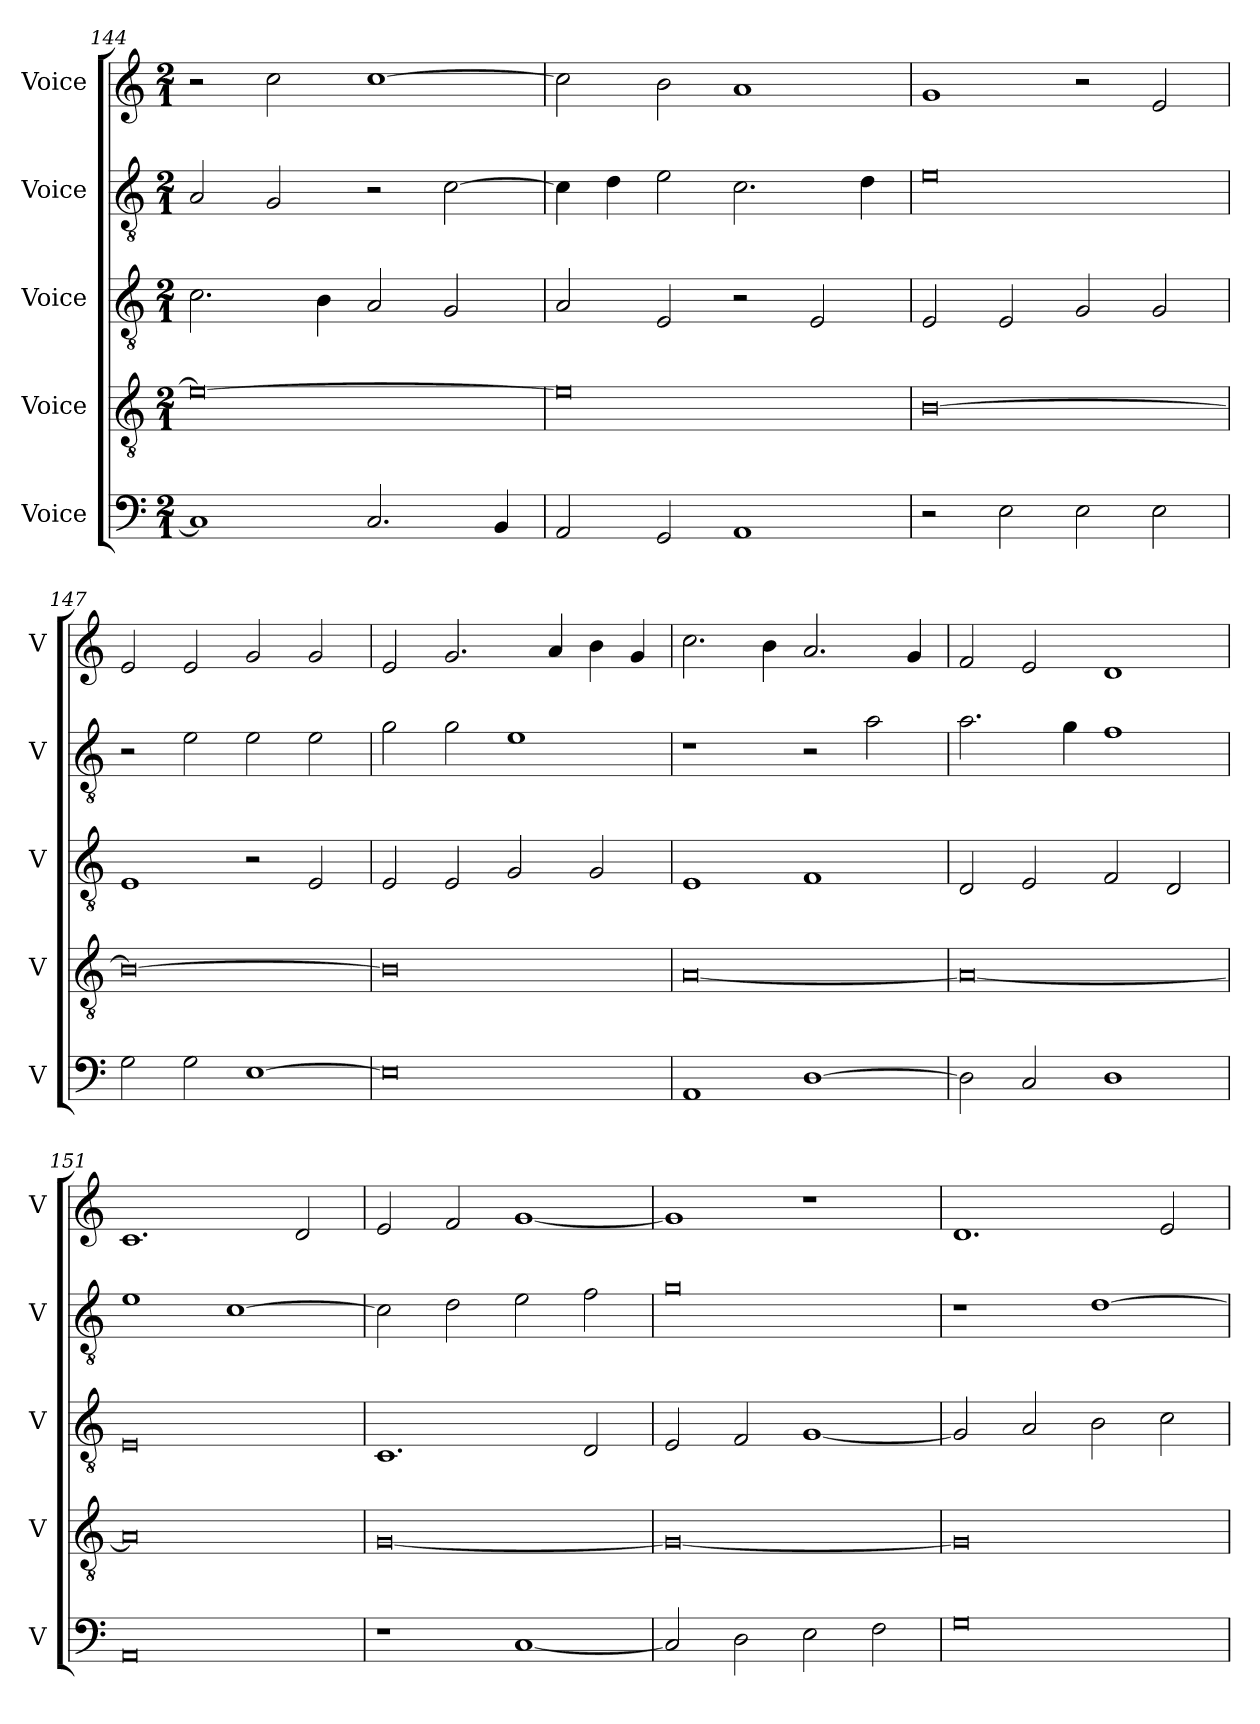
**kern	**kern	**kern	**kern	**kern
*part5	*part4	*part3	*part2	*part1
*staff5	*staff4	*staff3	*staff2	*staff1
*I"Voice	*I"Voice	*I"Voice	*I"Voice	*I"Voice
*I'V	*I'V	*I'V	*I'V	*I'V
*clefF4	*clefGv2	*clefGv2	*clefGv2	*clefG2
*k[]	*k[]	*k[]	*k[]	*k[]
*M2/1	*M2/1	*M2/1	*M2/1	*M2/1
=144	=144	=144	=144	=144
1C]	0e_	2.c\	2A/	2r
.	.	.	2G/	2cc\
.	.	4B\	.	.
2.C/	.	2A/	2r	[1cc
.	.	2G/	[2c\	.
4BB/	.	.	.	.
=145	=145	=145	=145	=145
2AA/	0e]	2A/	4c\]	2cc\]
.	.	.	4d\	.
2GG/	.	2E/	2e\	2b\
1AA	.	2r	2.c\	1a
.	.	2E/	.	.
.	.	.	4d\	.
!!LO:LB:g=z
=146	=146	=146	=146	=146
2r	[0B	2E/	0e	1g
2E\	.	2E/	.	.
2E\	.	2G/	.	2r
2E\	.	2G/	.	2e/
=147	=147	=147	=147	=147
2G\	0B_	1E	2r	2e/
2G\	.	.	2e\	2e/
[1E	.	2r	2e\	2g/
.	.	2E/	2e\	2g/
=148	=148	=148	=148	=148
0E]	0B]	2E/	2g\	2e/
.	.	2E/	2g\	2.g/
.	.	2G/	1e	.
.	.	.	.	4a/
.	.	2G/	.	4b\
.	.	.	.	4g/
=149	=149	=149	=149	=149
1AA	[0A	1E	1r	2.cc\
.	.	.	.	4b\
[1D	.	1F	2r	2.a/
.	.	.	2a\	.
.	.	.	.	4g/
!!LO:LB:g=z
=150	=150	=150	=150	=150
2D\]	0A_	2D/	2.a\	2f/
2C/	.	2E/	.	2e/
.	.	.	4g\	.
1D	.	2F/	1f	1d
.	.	2D/	.	.
=151	=151	=151	=151	=151
0AA	0A]	0E	1e	1.c
.	.	.	[1c	.
.	.	.	.	2d/
=152	=152	=152	=152	=152
1r	[0G	1.C	2c\]	2e/
.	.	.	2d\	2f/
[1C	.	.	2e\	[1g
.	.	2D/	2f\	.
=153	=153	=153	=153	=153
2C/]	0G_	2E/	0g	1g]
2D\	.	2F/	.	.
2E\	.	[1G	.	1r
2F\	.	.	.	.
!!LO:PB:g=z
=154	=154	=154	=154	=154
0G	0G]	2G/]	1r	1.d
.	.	2A/	.	.
.	.	2B\	[1d	.
.	.	2c\	.	2e/
=	=	=	=	=
*-	*-	*-	*-	*-
